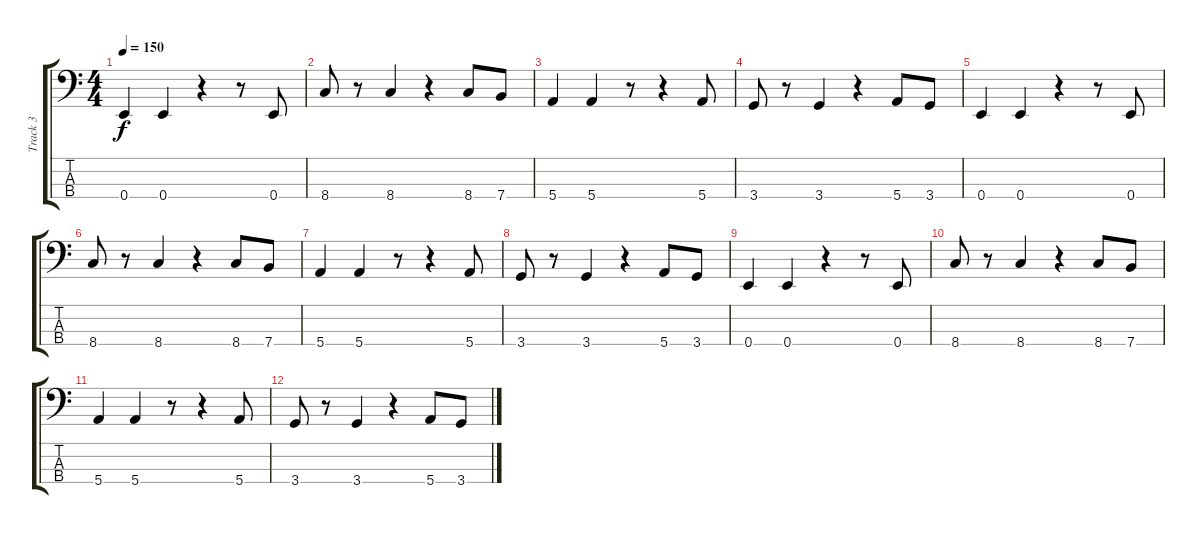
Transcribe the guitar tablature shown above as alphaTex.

\track ("Track 3" "Track 3") {instrument electricbassfinger}
\staff {score tabs}
\tuning (G2 D2 A1 E1) {hide}
\ts (4 4)
\tempo 150
\clef f4
\ks c
0.4.4{dy f} 0.4.4 r.4 r.8 0.4.8 |
8.4.8 r.8 8.4.4 r.4 8.4.8 7.4.8 |
5.4.4 5.4.4 r.8 r.4 5.4.8 |
3.4.8 r.8 3.4.4 r.4 5.4.8 3.4.8 |
0.4.4 0.4.4 r.4 r.8 0.4.8 |
8.4.8 r.8 8.4.4 r.4 8.4.8 7.4.8 |
5.4.4 5.4.4 r.8 r.4 5.4.8 |
3.4.8 r.8 3.4.4 r.4 5.4.8 3.4.8 |
0.4.4 0.4.4 r.4 r.8 0.4.8 |
8.4.8 r.8 8.4.4 r.4 8.4.8 7.4.8 |
5.4.4 5.4.4 r.8 r.4 5.4.8 |
3.4.8 r.8 3.4.4 r.4 5.4.8 3.4.8
